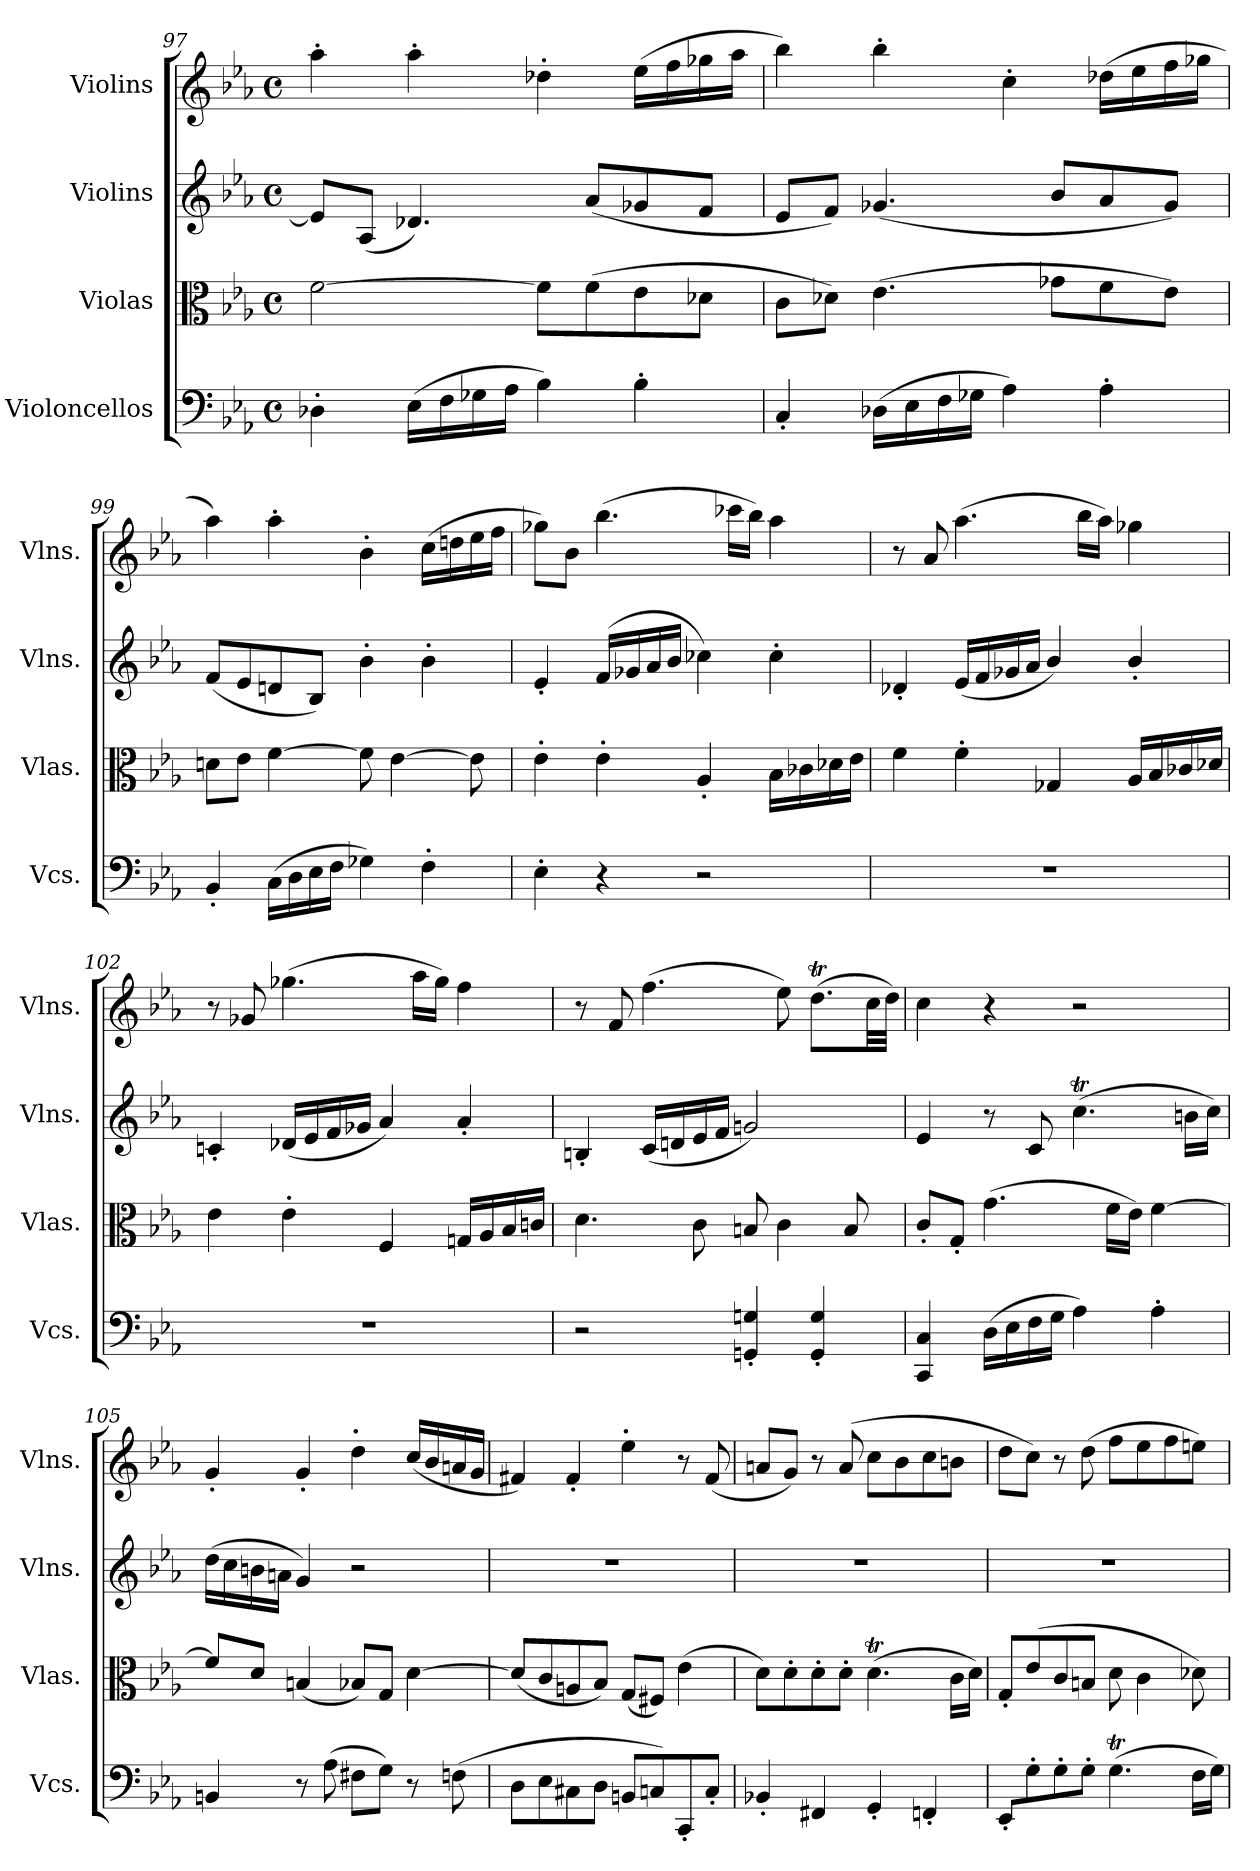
**kern	**kern	**kern	**kern
*part4	*part3	*part2	*part1
*staff4	*staff3	*staff2	*staff1
*I"Violoncellos	*I"Violas	*I"Violins	*I"Violins
*I'Vcs.	*I'Vlas.	*I'Vlns.	*I'Vlns.
!!LO:LB:g=z
*clefF4	*clefC3	*clefG2	*clefG2
*k[b-e-a-]	*k[b-e-a-]	*k[b-e-a-]	*k[b-e-a-]
*M4/4	*M4/4	*M4/4	*M4/4
*met(c)	*met(c)	*met(c)	*met(c)
=97	=97	=97	=97
4D-X'\	[2f\	8e-/L]	4aa-'\
.	.	(<8A-/J	.
(>16E-\LL	.	4.d-X/)	4aa-'\
16F\	.	.	.
16G-X\	.	.	.
16A-\JJ	.	.	.
4B-\)	8f\L]	.	4dd-X'\
.	(>8f\	(<8a-/L	.
4B-'\	8e-\	8g-X/	(>16ee-\LL
.	.	.	16ff\
.	8d-X\J	8f/J	16gg-X\
.	.	.	16aa-\JJ
=98	=98	=98	=98
4C'/	8c\L	8e-/L	4bb-\)
.	8d-X\J)	8f/J)	.
(>16D-X\LL	(>4.e-\	(<4.g-X/	4bb-'\
16E-\	.	.	.
16F\	.	.	.
16G-X\JJ	.	.	.
4A-\)	.	.	4cc'\
.	8g-X\L	8b-/L	.
4A-'\	8f\	8a-/	(>16dd-X\LL
.	.	.	16ee-\
.	8e-\J)	8g-/J)	16ff\
.	.	.	16gg-X\JJ
=99	=99	=99	=99
4BB-'/	8dn\L	(<8f/L	4aa-\)
.	8e-\J	8e-/	.
(>16C\LL	[4f\	8dn/	4aa-'\
16D\	.	.	.
16E-\	.	8B-/J)	.
16F\JJ	.	.	.
4G-X\)	8f\]	4b-'\	4b-'\
.	[4e-\	.	.
4F'\	.	4b-'\	(>16cc\LL
.	.	.	16ddn\
.	8e-\]	.	16ee-\
.	.	.	16ff\JJ
=100	=100	=100	=100
4E-'\	4e-'\	4e-'/	8gg-X\L)
.	.	.	8b-\J
4r	4e-'\	(>16f/LL	(>4.bb-\
.	.	16g-X/	.
.	.	16a-/	.
.	.	16b-/JJ	.
2r	4A-'/	4cc-X\)	.
.	.	.	16ccc-X\LL
.	.	.	16bb-\JJ)
.	16B-\LL	4cc-'\	4aa-\
.	16c-X\	.	.
.	16d-X\	.	.
.	16e-\JJ	.	.
!!LO:PB:g=z
=101	=101	=101	=101
1r	4f\	4d-X'/	8r
.	.	.	8a-/
.	4f'\	(<16e-/LL	(>4.aa-\
.	.	16f/	.
.	.	16g-X/	.
.	.	16a-/JJ	.
.	4G-X/	4b-/)	.
.	.	.	16bb-\LL
.	.	.	16aa-\JJ)
.	16A-/LL	4b-'/	4gg-X\
.	16B-/	.	.
.	16c-X/	.	.
.	16d-X/JJ	.	.
=102	=102	=102	=102
1r	4e-\	4cn'/	8r
.	.	.	8g-X/
.	4e-'\	(<16d-X/LL	(>4.gg-X\
.	.	16e-/	.
.	.	16f/	.
.	.	16g-X/JJ	.
.	4F/	4a-/)	.
.	.	.	16aa-\LL
.	.	.	16gg-\JJ)
.	16Gn/LL	4a-'/	4ff\
.	16A-/	.	.
.	16B-/	.	.
.	16cn/JJ	.	.
=103	=103	=103	=103
2r	4.d\	4Bn'/	8r
.	.	.	8f/
.	.	(<16c/LL	(>4.ff\
.	.	16dn/	.
.	8c\	16e-/	.
.	.	16f/JJ	.
4GGn/' 4Gn/'	8Bn/	2gn/)	.
.	4c\	.	8ee-\)
4GG/' 4G/'	.	.	(>8.ddt\L
.	8B/	.	.
.	.	.	32cc\LL
.	.	.	32dd\JJJ)
=104	=104	=104	=104
4CC/ 4C/	8c'/L	4e-/	4cc\
.	8G'/J	.	.
(>16D\LL	(>4.g\	8r	4r
16E-\	.	.	.
16F\	.	8c/	.
16G\JJ	.	.	.
4A-\)	.	(>4.ccT\	2r
.	16f\LL	.	.
.	16e-\JJ)	.	.
4A-'\	[4f\	.	.
.	.	16bn\LL	.
.	.	16cc\JJ)	.
!!LO:LB:g=z
=105	=105	=105	=105
4BBn/	8f/L]	(>16dd\LL	4g'/
.	.	16cc\	.
.	8d/J	16bn\	.
.	.	16an\JJ	.
8r	(<4Bn/	4g/)	4g'/
(>8A-\	.	.	.
!	!	!	!LO:TX:a:B:t=.
8F#X\L	8B-X/L)	2r	4dd\
8G\J)	8G/J	.	.
8r	[4d\	.	(<16cc/LL
.	.	.	16b-/
(>8Fn\	.	.	16an/
.	.	.	16g/JJ
=106	=106	=106	=106
8D\L	(<8d/L]	1r	4f#X/)
8E-\	8c/	.	.
8C#X\	8An/	.	4f#'/
8D\J	8B-/J)	.	.
!	!	!	!LO:TX:a:B:t=.
8BBn/L	(<8G/L	.	4ee-\
8Cn/)	8F#X/J)	.	.
8CC'/	(>4e-\	.	8r
8C'/J	.	.	(<8f#/
=107	=107	=107	=107
4BB-X'/	8d\L)	1r	8an/L
.	8d'\	.	8g/J)
4FF#X/	8d'\	.	8r
.	8d'\J	.	(>8a/
4GG'/	(>4.dt\	.	8cc\L
.	.	.	8b-\
4FFn'/	.	.	8cc\
.	16c\LL	.	8bn\J
.	16d\JJ)	.	.
=108	=108	=108	=108
8EE-'/L	8G'/L	1r	8dd\L
8G'\	(>8e-/	.	8cc\J)
8G'\	8c/	.	8r
8G'\J	8Bn/J	.	(>8dd\
(>4.Gt\	8d\	.	8ff\L
.	4c\	.	8ee-\
.	.	.	8ff\
16F\LL	8d-X\)	.	8een\J)
16G\JJ)	.	.	.
=	=	=	=
*-	*-	*-	*-
